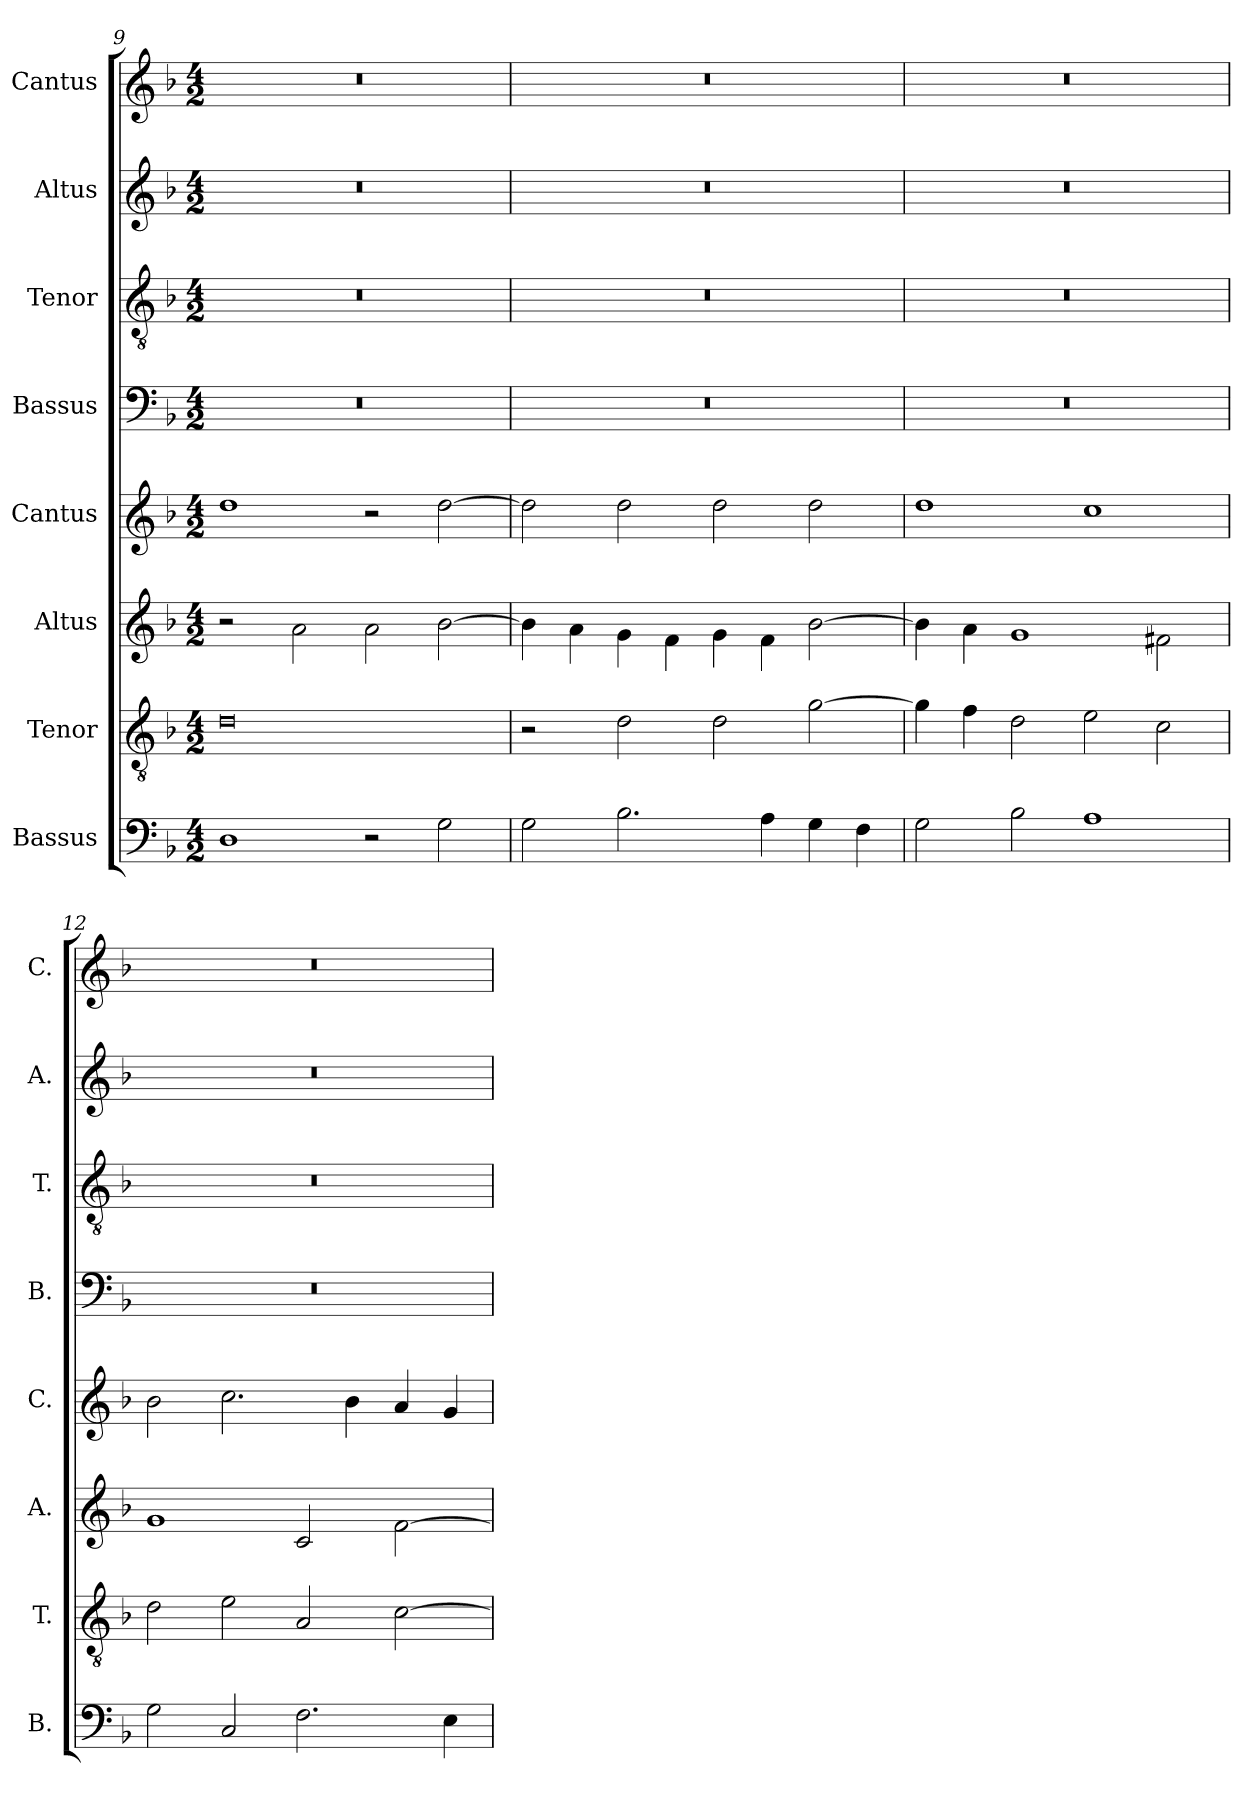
**kern	**kern	**kern	**kern	**kern	**kern	**kern	**kern
*part8	*part7	*part6	*part5	*part4	*part3	*part2	*part1
*staff8	*staff7	*staff6	*staff5	*staff4	*staff3	*staff2	*staff1
*I"Bassus	*I"Tenor	*I"Altus	*I"Cantus	*I"Bassus	*I"Tenor	*I"Altus	*I"Cantus
*I'B.	*I'T.	*I'A.	*I'C.	*I'B.	*I'T.	*I'A.	*I'C.
*clefF4	*clefGv2	*clefG2	*clefG2	*clefF4	*clefGv2	*clefG2	*clefG2
*k[b-]	*k[b-]	*k[b-]	*k[b-]	*k[b-]	*k[b-]	*k[b-]	*k[b-]
*M4/2	*M4/2	*M4/2	*M4/2	*M4/2	*M4/2	*M4/2	*M4/2
=9	=9	=9	=9	=9	=9	=9	=9
1D	0d	2r	1dd	0r	0r	0r	0r
.	.	2a\	.	.	.	.	.
2r	.	2a\	2r	.	.	.	.
2G\	.	[2b-\	[2dd\	.	.	.	.
=10	=10	=10	=10	=10	=10	=10	=10
2G\	2r	4b-\]	2dd\]	0r	0r	0r	0r
.	.	4a\	.	.	.	.	.
2.B-\	2d\	4g\	2dd\	.	.	.	.
.	.	4f\	.	.	.	.	.
.	2d\	4g\	2dd\	.	.	.	.
4A\	.	4f\	.	.	.	.	.
4G\	[2g\	[2b-\	2dd\	.	.	.	.
4F\	.	.	.	.	.	.	.
=11	=11	=11	=11	=11	=11	=11	=11
2G\	4g\]	4b-\]	1dd	0r	0r	0r	0r
.	4f\	4a\	.	.	.	.	.
2B-\	2d\	1g	.	.	.	.	.
1A	2e\	.	1cc	.	.	.	.
.	2c\	2f#X\	.	.	.	.	.
=12	=12	=12	=12	=12	=12	=12	=12
2G\	2d\	1g	2b-\	0r	0r	0r	0r
2C/	2e\	.	2.cc\	.	.	.	.
2.F\	2A/	2c/	.	.	.	.	.
.	.	.	4b-\	.	.	.	.
.	[2c\	[2f\	4a/	.	.	.	.
4E\	.	.	4g/	.	.	.	.
=	=	=	=	=	=	=	=
*-	*-	*-	*-	*-	*-	*-	*-
